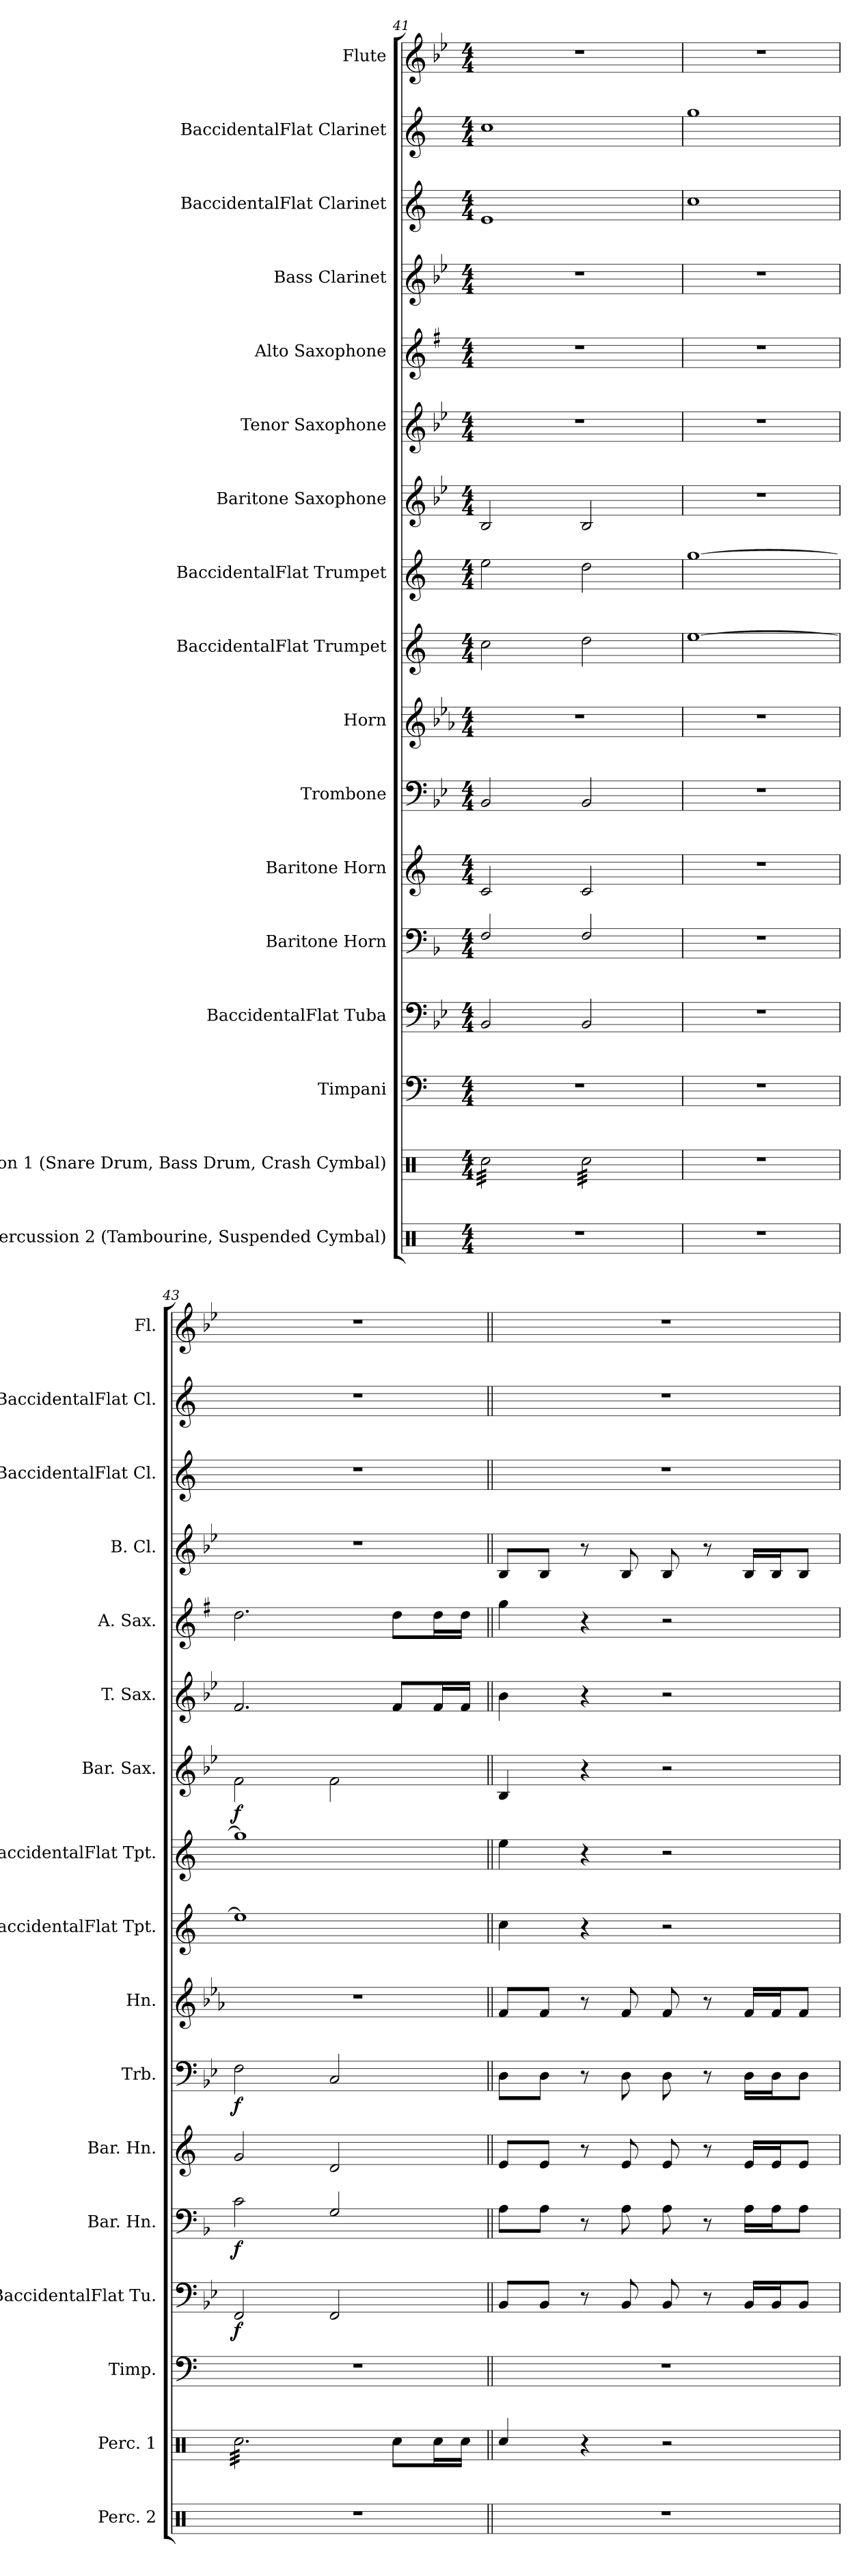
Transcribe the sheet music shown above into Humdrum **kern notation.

**kern	**kern	**kern	**kern	**dynam	**kern	**dynam	**kern	**kern	**dynam	**kern	**kern	**kern	**kern	**dynam	**kern	**kern	**kern	**kern	**kern	**kern
*part17	*part16	*part15	*part14	*part14	*part13	*part13	*part12	*part11	*part11	*part10	*part9	*part8	*part7	*part7	*part6	*part5	*part4	*part3	*part2	*part1
*staff17	*staff16	*staff15	*staff14	*staff14	*staff13	*staff13	*staff12	*staff11	*staff11	*staff10	*staff9	*staff8	*staff7	*staff7	*staff6	*staff5	*staff4	*staff3	*staff2	*staff1
*I"Percussion 2 (Tambourine, Suspended Cymbal)	*I"Percussion 1 (Snare Drum, Bass Drum, Crash Cymbal)	*I"Timpani	*I"BaccidentalFlat Tuba	*	*I"Baritone Horn	*	*I"Baritone Horn	*I"Trombone	*	*I"Horn	*I"BaccidentalFlat Trumpet	*I"BaccidentalFlat Trumpet	*I"Baritone Saxophone	*	*I"Tenor Saxophone	*I"Alto Saxophone	*I"Bass Clarinet	*I"BaccidentalFlat Clarinet	*I"BaccidentalFlat Clarinet	*I"Flute
*I'Perc. 2	*I'Perc. 1	*I'Timp.	*I'BaccidentalFlat Tu.	*	*I'Bar. Hn.	*	*I'Bar. Hn.	*I'Trb.	*	*I'Hn.	*I'BaccidentalFlat Tpt.	*I'BaccidentalFlat Tpt.	*I'Bar. Sax.	*	*I'T. Sax.	*I'A. Sax.	*I'B. Cl.	*I'BaccidentalFlat Cl.	*I'BaccidentalFlat Cl.	*I'Fl.
!!LO:PB:g=z
*clefX	*clefX	*clefF4	*clefF4	*	*clefF4	*	*clefG2	*clefF4	*	*clefG2	*clefG2	*clefG2	*clefG2	*	*clefG2	*clefG2	*clefG2	*clefG2	*clefG2	*clefG2
*	*	*	*	*	*ITrd4c7	*	*ITrd1c2	*	*	*ITrd4c7	*ITrd1c2	*ITrd1c2	*ITrd12c21	*	*ITrd8c14	*ITrd5c9	*ITrd8c14	*ITrd1c2	*ITrd1c2	*
*k[]	*k[]	*k[]	*k[b-e-]	*	*k[b-e-]	*	*k[b-e-]	*k[b-e-]	*	*k[b-e-a-d-]	*k[b-e-]	*k[b-e-]	*k[b-e-]	*	*k[b-e-]	*k[b-e-]	*k[b-e-]	*k[b-e-]	*k[b-e-]	*k[b-e-]
*M4/4	*M4/4	*M4/4	*M4/4	*	*M4/4	*	*M4/4	*M4/4	*	*M4/4	*M4/4	*M4/4	*M4/4	*	*M4/4	*M4/4	*M4/4	*M4/4	*M4/4	*M4/4
=41	=41	=41	=41	=41	=41	=41	=41	=41	=41	=41	=41	=41	=41	=41	=41	=41	=41	=41	=41	=41
*	*tremolo	*	*	*	*	*	*	*	*	*	*	*	*	*	*	*	*	*	*	*
1r	32Rcc\LLL	1r	2BB-/	.	2BB-/	.	2B-/	2BB-/	.	1r	2b-\	2dd\	2BB-/	.	1r	1r	1r	1d	1b-	1r
.	32Rcc\	.	.	.	.	.	.	.	.	.	.	.	.	.	.	.	.	.	.	.
.	32Rcc\	.	.	.	.	.	.	.	.	.	.	.	.	.	.	.	.	.	.	.
.	32Rcc\	.	.	.	.	.	.	.	.	.	.	.	.	.	.	.	.	.	.	.
.	32Rcc\	.	.	.	.	.	.	.	.	.	.	.	.	.	.	.	.	.	.	.
.	32Rcc\	.	.	.	.	.	.	.	.	.	.	.	.	.	.	.	.	.	.	.
.	32Rcc\	.	.	.	.	.	.	.	.	.	.	.	.	.	.	.	.	.	.	.
.	32Rcc\	.	.	.	.	.	.	.	.	.	.	.	.	.	.	.	.	.	.	.
.	32Rcc\	.	.	.	.	.	.	.	.	.	.	.	.	.	.	.	.	.	.	.
.	32Rcc\	.	.	.	.	.	.	.	.	.	.	.	.	.	.	.	.	.	.	.
.	32Rcc\	.	.	.	.	.	.	.	.	.	.	.	.	.	.	.	.	.	.	.
.	32Rcc\	.	.	.	.	.	.	.	.	.	.	.	.	.	.	.	.	.	.	.
.	32Rcc\	.	.	.	.	.	.	.	.	.	.	.	.	.	.	.	.	.	.	.
.	32Rcc\	.	.	.	.	.	.	.	.	.	.	.	.	.	.	.	.	.	.	.
.	32Rcc\	.	.	.	.	.	.	.	.	.	.	.	.	.	.	.	.	.	.	.
.	32Rcc\JJJ	.	.	.	.	.	.	.	.	.	.	.	.	.	.	.	.	.	.	.
.	32Rcc\LLL	.	2BB-/	.	2BB-/	.	2B-/	2BB-/	.	.	2cc\	2cc\	2BB-/	.	.	.	.	.	.	.
.	32Rcc\	.	.	.	.	.	.	.	.	.	.	.	.	.	.	.	.	.	.	.
.	32Rcc\	.	.	.	.	.	.	.	.	.	.	.	.	.	.	.	.	.	.	.
.	32Rcc\	.	.	.	.	.	.	.	.	.	.	.	.	.	.	.	.	.	.	.
.	32Rcc\	.	.	.	.	.	.	.	.	.	.	.	.	.	.	.	.	.	.	.
.	32Rcc\	.	.	.	.	.	.	.	.	.	.	.	.	.	.	.	.	.	.	.
.	32Rcc\	.	.	.	.	.	.	.	.	.	.	.	.	.	.	.	.	.	.	.
.	32Rcc\	.	.	.	.	.	.	.	.	.	.	.	.	.	.	.	.	.	.	.
.	32Rcc\	.	.	.	.	.	.	.	.	.	.	.	.	.	.	.	.	.	.	.
.	32Rcc\	.	.	.	.	.	.	.	.	.	.	.	.	.	.	.	.	.	.	.
.	32Rcc\	.	.	.	.	.	.	.	.	.	.	.	.	.	.	.	.	.	.	.
.	32Rcc\	.	.	.	.	.	.	.	.	.	.	.	.	.	.	.	.	.	.	.
.	32Rcc\	.	.	.	.	.	.	.	.	.	.	.	.	.	.	.	.	.	.	.
.	32Rcc\	.	.	.	.	.	.	.	.	.	.	.	.	.	.	.	.	.	.	.
.	32Rcc\	.	.	.	.	.	.	.	.	.	.	.	.	.	.	.	.	.	.	.
.	32Rcc\JJJ	.	.	.	.	.	.	.	.	.	.	.	.	.	.	.	.	.	.	.
=42	=42	=42	=42	=42	=42	=42	=42	=42	=42	=42	=42	=42	=42	=42	=42	=42	=42	=42	=42	=42
1r	1r	1r	1r	.	1r	.	1r	1r	.	1r	[1dd	[1ff	1r	.	1r	1r	1r	1b-	1ff	1r
=43	=43	=43	=43	=43	=43	=43	=43	=43	=43	=43	=43	=43	=43	=43	=43	=43	=43	=43	=43	=43
!	!	!	!	!LO:DY:b	!	!LO:DY:b	!	!	!LO:DY:b	!	!	!	!	!LO:DY:b	!	!	!	!	!	!
1r	32Rcc\LLL	1r	2FF/	f	2F\	f	2f/	2F\	f	1r	1dd]	1ff]	2F\	f	2.F/	2.f\	1r	1r	1r	1r
.	32Rcc\	.	.	.	.	.	.	.	.	.	.	.	.	.	.	.	.	.	.	.
.	32Rcc\	.	.	.	.	.	.	.	.	.	.	.	.	.	.	.	.	.	.	.
.	32Rcc\	.	.	.	.	.	.	.	.	.	.	.	.	.	.	.	.	.	.	.
.	32Rcc\	.	.	.	.	.	.	.	.	.	.	.	.	.	.	.	.	.	.	.
.	32Rcc\	.	.	.	.	.	.	.	.	.	.	.	.	.	.	.	.	.	.	.
.	32Rcc\	.	.	.	.	.	.	.	.	.	.	.	.	.	.	.	.	.	.	.
.	32Rcc\	.	.	.	.	.	.	.	.	.	.	.	.	.	.	.	.	.	.	.
.	32Rcc\	.	.	.	.	.	.	.	.	.	.	.	.	.	.	.	.	.	.	.
.	32Rcc\	.	.	.	.	.	.	.	.	.	.	.	.	.	.	.	.	.	.	.
.	32Rcc\	.	.	.	.	.	.	.	.	.	.	.	.	.	.	.	.	.	.	.
.	32Rcc\	.	.	.	.	.	.	.	.	.	.	.	.	.	.	.	.	.	.	.
.	32Rcc\	.	.	.	.	.	.	.	.	.	.	.	.	.	.	.	.	.	.	.
.	32Rcc\	.	.	.	.	.	.	.	.	.	.	.	.	.	.	.	.	.	.	.
.	32Rcc\	.	.	.	.	.	.	.	.	.	.	.	.	.	.	.	.	.	.	.
.	32Rcc\	.	.	.	.	.	.	.	.	.	.	.	.	.	.	.	.	.	.	.
.	32Rcc\	.	2FF/	.	2C/	.	2c/	2C/	.	.	.	.	2F\	.	.	.	.	.	.	.
.	32Rcc\	.	.	.	.	.	.	.	.	.	.	.	.	.	.	.	.	.	.	.
.	32Rcc\	.	.	.	.	.	.	.	.	.	.	.	.	.	.	.	.	.	.	.
.	32Rcc\	.	.	.	.	.	.	.	.	.	.	.	.	.	.	.	.	.	.	.
.	32Rcc\	.	.	.	.	.	.	.	.	.	.	.	.	.	.	.	.	.	.	.
.	32Rcc\	.	.	.	.	.	.	.	.	.	.	.	.	.	.	.	.	.	.	.
.	32Rcc\	.	.	.	.	.	.	.	.	.	.	.	.	.	.	.	.	.	.	.
.	32Rcc\JJJ	.	.	.	.	.	.	.	.	.	.	.	.	.	.	.	.	.	.	.
*	*Xtremolo	*	*	*	*	*	*	*	*	*	*	*	*	*	*	*	*	*	*	*
.	8Rcc\L	.	.	.	.	.	.	.	.	.	.	.	.	.	8F/L	8f\L	.	.	.	.
.	16Rcc\L	.	.	.	.	.	.	.	.	.	.	.	.	.	16F/L	16f\L	.	.	.	.
.	16Rcc\JJ	.	.	.	.	.	.	.	.	.	.	.	.	.	16F/JJ	16f\JJ	.	.	.	.
=44||	=44||	=44||	=44||	=44||	=44||	=44||	=44||	=44||	=44||	=44||	=44||	=44||	=44||	=44||	=44||	=44||	=44||	=44||	=44||	=44||
!!LO:REH:place=s1:a:B:fs=14:t=3
*	*	*	*	*	*	*	*	*	*	*	*	*	*	*	*	*	*	*	*	*MM140
1r	4Rcc/	1r	8BB-/L	.	8D\L	.	8d/L	8D\L	.	8B-/L	4b-\	4dd\	4BB-/	.	4B-\	4b-\	8BB-/L	1r	1r	1r
.	.	.	8BB-/J	.	8D\J	.	8d/J	8D\J	.	8B-/J	.	.	.	.	.	.	8BB-/J	.	.	.
.	4r	.	8r	.	8r	.	8r	8r	.	8r	4r	4r	4r	.	4r	4r	8r	.	.	.
.	.	.	8BB-/	.	8D\	.	8d/	8D\	.	8B-/	.	.	.	.	.	.	8BB-/	.	.	.
.	2r	.	8BB-/	.	8D\	.	8d/	8D\	.	8B-/	2r	2r	2r	.	2r	2r	8BB-/	.	.	.
.	.	.	8r	.	8r	.	8r	8r	.	8r	.	.	.	.	.	.	8r	.	.	.
.	.	.	16BB-/LL	.	16D\LL	.	16d/LL	16D\LL	.	16B-/LL	.	.	.	.	.	.	16BB-/LL	.	.	.
.	.	.	16BB-/J	.	16D\J	.	16d/J	16D\J	.	16B-/J	.	.	.	.	.	.	16BB-/J	.	.	.
.	.	.	8BB-/J	.	8D\J	.	8d/J	8D\J	.	8B-/J	.	.	.	.	.	.	8BB-/J	.	.	.
=	=	=	=	=	=	=	=	=	=	=	=	=	=	=	=	=	=	=	=	=
*-	*-	*-	*-	*-	*-	*-	*-	*-	*-	*-	*-	*-	*-	*-	*-	*-	*-	*-	*-	*-
